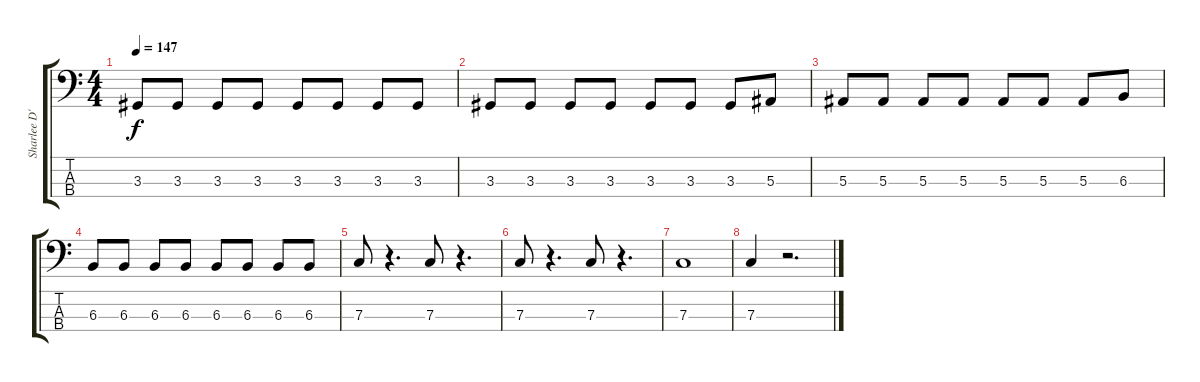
\track ("Sharlee D'Angelo" "Sharlee D'") {instrument electricbasspick}
\staff {score tabs}
\tuning (Eb2 Bb1 F1 C1) {hide}
\ts (4 4)
\tempo 147
\clef f4
\ks c
3.3.8{dy f} 3.3.8 3.3.8 3.3.8 3.3.8 3.3.8 3.3.8 3.3.8 |
3.3.8 3.3.8 3.3.8 3.3.8 3.3.8 3.3.8 3.3.8 5.3.8 |
5.3.8 5.3.8 5.3.8 5.3.8 5.3.8 5.3.8 5.3.8 6.3.8 |
6.3.8 6.3.8 6.3.8 6.3.8 6.3.8 6.3.8 6.3.8 6.3.8 |
7.3.8 r.4{d} 7.3.8 r.4{d} |
7.3.8 r.4{d} 7.3.8 r.4{d} |
7.3.1 |
7.3.4 r.2{d}
